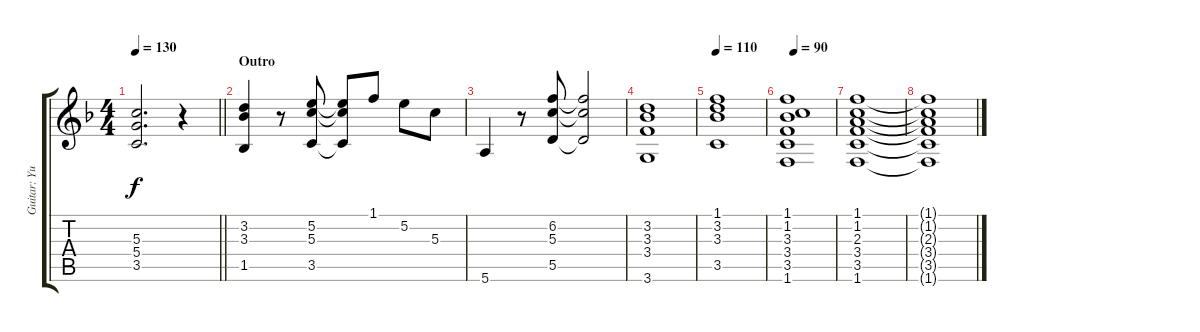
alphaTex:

\track ("Guitar: Yui Hirasawa" "Guitar: Yu") {instrument overdrivenguitar}
\staff {score tabs}
\tuning (E4 B3 G3 D3 A2 E2) {hide}
\ts (4 4)
\tempo 130
\clef g2
\barLineRight lightlight
\ks f
(5.3 5.4 3.5).2{d dy f} r.4 |
\section ("" "Outro")
(3.2 3.3 1.5).4 r.8 (5.2 5.3 3.5).8 (5.2{t} 5.3{t} 3.5{t}).8 1.1.8 5.2.8 5.3.8 |
5.6.4 r.8 (6.2 5.3 5.5).8 (6.2{t} 5.3{t} 5.5{t}).2 |
(3.2 3.3 3.4 3.6).1 |
\tempo 110
(1.1 3.2 3.3 3.5).1 |
\tempo 90
(1.1 1.2 3.3 3.4 3.5 1.6).1 |
(1.1 1.2 2.3 3.4 3.5 1.6).1 |
(1.1{t} 1.2{t} 2.3{t} 3.4{t} 3.5{t} 1.6{t}).1
